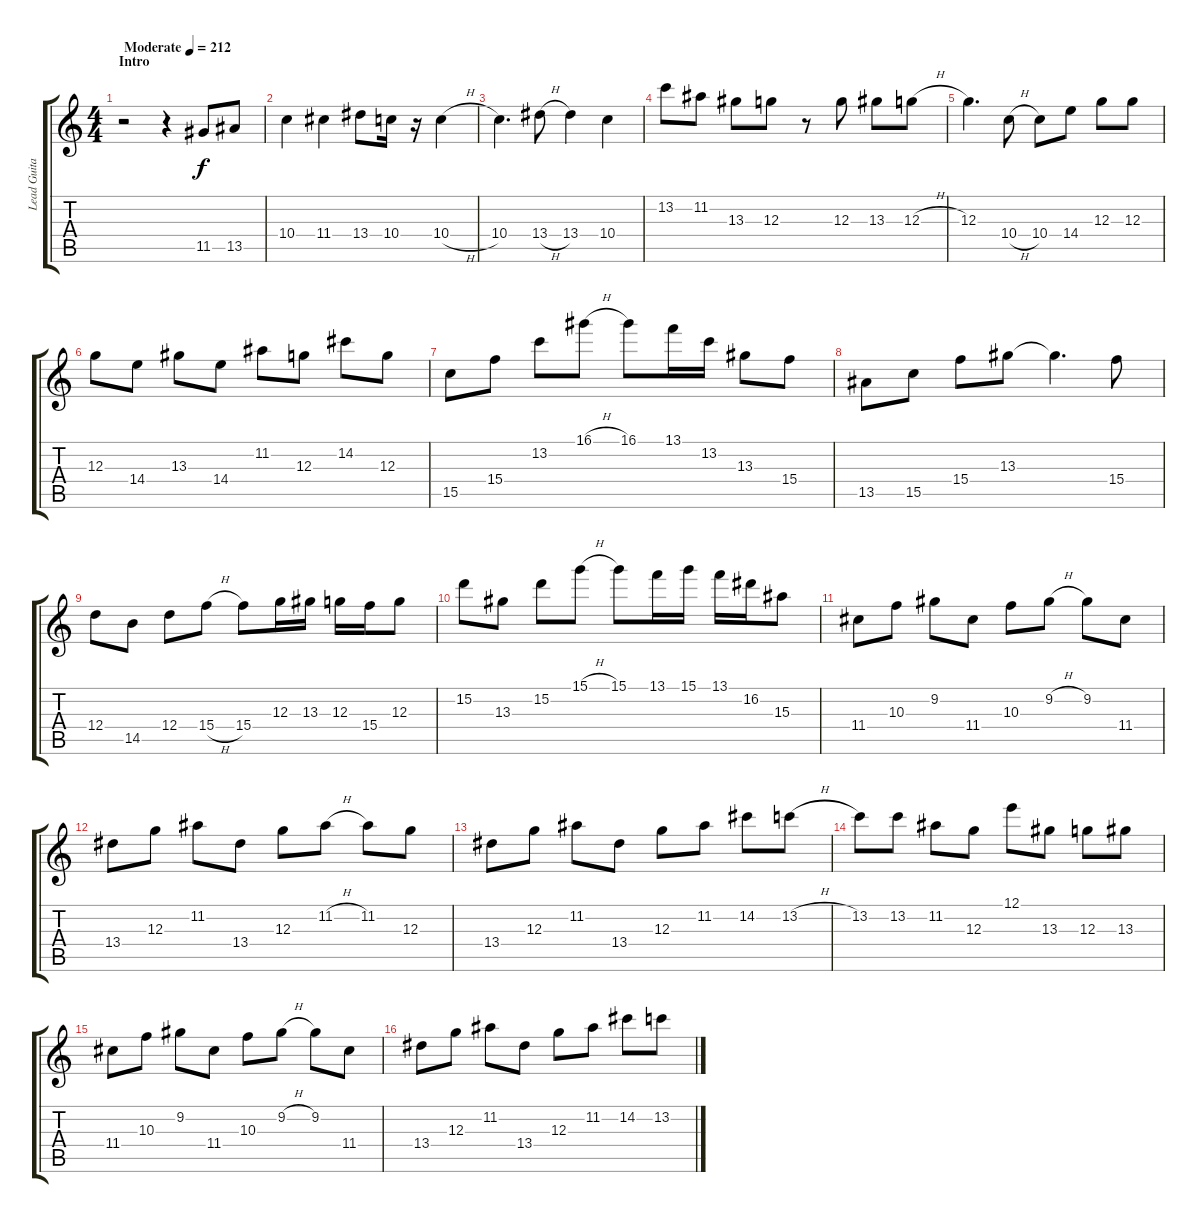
\track ("Lead Guitar" "Lead Guita") {instrument overdrivenguitar}
\staff {score tabs}
\tuning (E4 B3 G3 D3 A2 E2) {hide}
\ts (4 4)
\section ("" "Intro")
\tempo (212 "Moderate")
\clef g2
\ks c
r.2{dy f instrument overdrivenguitar} r.4 11.5.8{volume 13 balance 8} 13.5.8 |
10.4.4 11.4.4 13.4.8 10.4.16 r.16 10.4{h}.4 |
10.4.4{d} 13.4{h}.8 13.4.4 10.4.4 |
13.2.8 11.2.8 13.3.8 12.3.8 r.8 12.3.8 13.3.8 12.3{h}.8 |
12.3.4{d} 10.4{h}.8 10.4.8 14.4.8 12.3.8 12.3.8 |
12.3.8 14.4.8 13.3.8 14.4.8 11.2.8 12.3.8 14.2.8 12.3.8 |
15.5.8 15.4.8 13.2.8 16.1{h}.8 16.1.8 13.1.16 13.2.16 13.3.8 15.4.8 |
13.5.8 15.5.8 15.4.8 13.3.8 13.3{t}.4{d} 15.4.8 |
12.4.8 14.5.8 12.4.8 15.4{h}.8 15.4.8 12.3.16 13.3.16 12.3.16 15.4.16 12.3.8 |
15.2.8 13.3.8 15.2.8 15.1{h}.8 15.1.8 13.1.16 15.1.16 13.1.16 16.2.16 15.3.8 |
11.4.8 10.3.8 9.2.8 11.4.8 10.3.8 9.2{h}.8 9.2.8 11.4.8 |
13.4.8 12.3.8 11.2.8 13.4.8 12.3.8 11.2{h}.8 11.2.8 12.3.8 |
13.4.8 12.3.8 11.2.8 13.4.8 12.3.8 11.2.8 14.2.8 13.2{h}.8 |
13.2.8 13.2.8 11.2.8 12.3.8 12.1.8 13.3.8 12.3.8 13.3.8 |
11.4.8 10.3.8 9.2.8 11.4.8 10.3.8 9.2{h}.8 9.2.8 11.4.8 |
13.4.8 12.3.8 11.2.8 13.4.8 12.3.8 11.2.8 14.2.8 13.2{h}.8
